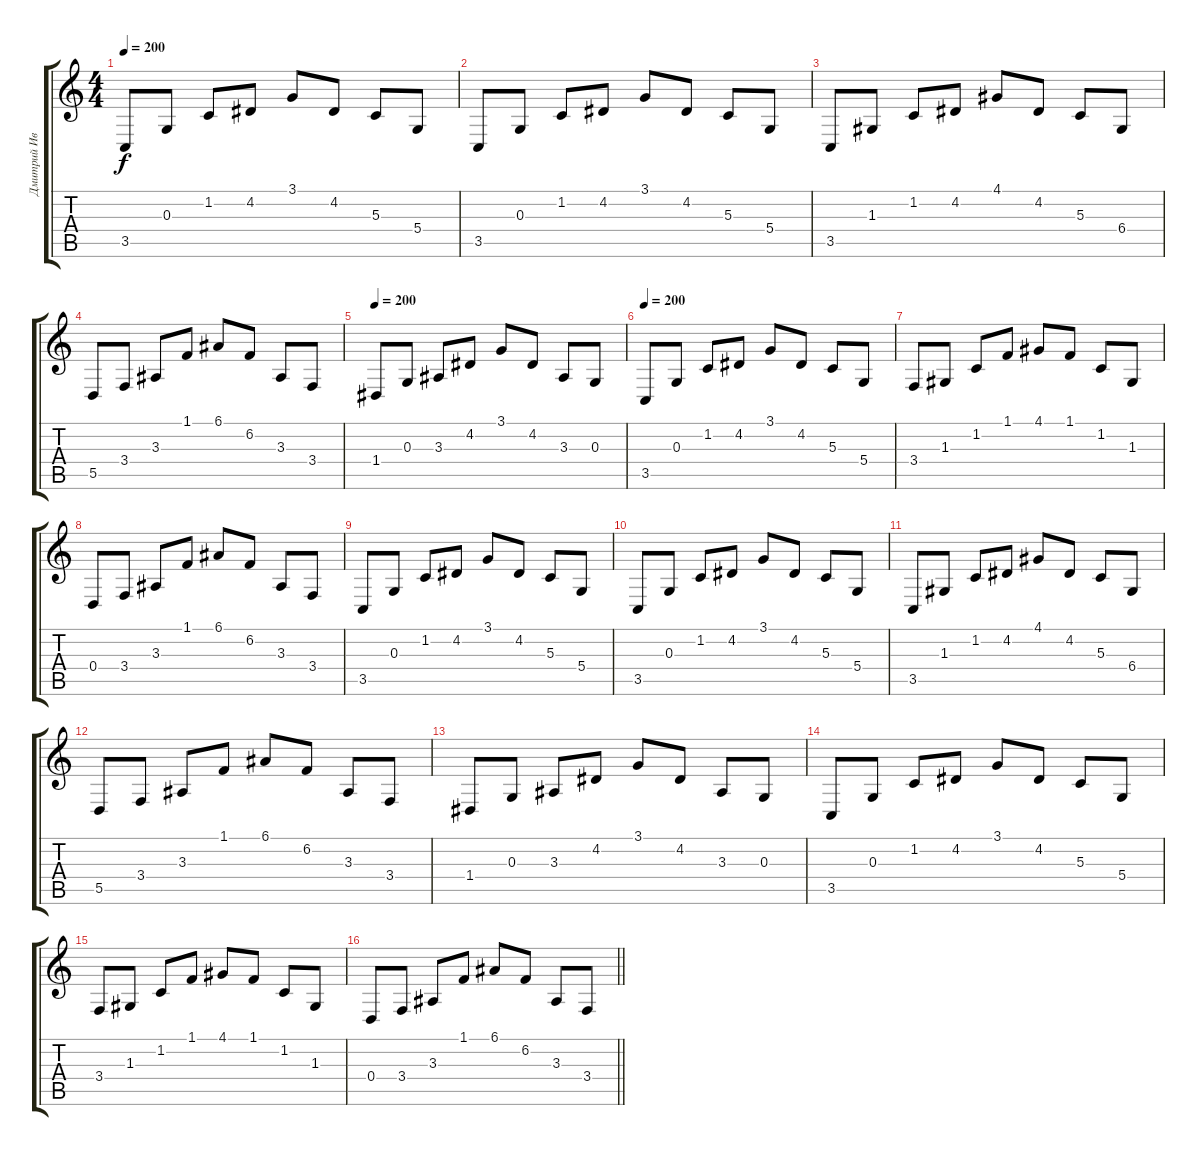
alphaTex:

\track ("Дмитрий Иванов" "Дмитрий Ив") {instrument clavinet}
\staff {score tabs}
\tuning (E4 B3 G3 D3 A2 E2) {hide}
\ts (4 4)
\tempo 200
\clef g2
\ks c
3.5.8{dy f} 0.3.8 1.2.8 4.2.8 3.1.8 4.2.8 5.3.8 5.4.8 |
3.5.8 0.3.8 1.2.8 4.2.8 3.1.8 4.2.8 5.3.8 5.4.8 |
3.5.8 1.3.8 1.2.8 4.2.8 4.1.8 4.2.8 5.3.8 6.4.8 |
5.5.8 3.4.8 3.3.8 1.1.8 6.1.8 6.2.8 3.3.8 3.4.8 |
\tempo 200
1.4.8 0.3.8 3.3.8 4.2.8 3.1.8 4.2.8 3.3.8 0.3.8 |
\tempo 200
3.5.8 0.3.8 1.2.8 4.2.8 3.1.8 4.2.8 5.3.8 5.4.8 |
3.4.8 1.3.8 1.2.8 1.1.8 4.1.8 1.1.8 1.2.8 1.3.8 |
0.4.8 3.4.8 3.3.8 1.1.8 6.1.8 6.2.8 3.3.8 3.4.8 |
3.5.8 0.3.8 1.2.8 4.2.8 3.1.8 4.2.8 5.3.8 5.4.8 |
3.5.8 0.3.8 1.2.8 4.2.8 3.1.8 4.2.8 5.3.8 5.4.8 |
3.5.8 1.3.8 1.2.8 4.2.8 4.1.8 4.2.8 5.3.8 6.4.8 |
5.5.8 3.4.8 3.3.8 1.1.8 6.1.8 6.2.8 3.3.8 3.4.8 |
1.4.8 0.3.8 3.3.8 4.2.8 3.1.8 4.2.8 3.3.8 0.3.8 |
3.5.8 0.3.8 1.2.8 4.2.8 3.1.8 4.2.8 5.3.8 5.4.8 |
3.4.8 1.3.8 1.2.8 1.1.8 4.1.8 1.1.8 1.2.8 1.3.8 |
\barLineRight lightlight
0.4.8 3.4.8 3.3.8 1.1.8 6.1.8 6.2.8 3.3.8 3.4.8
